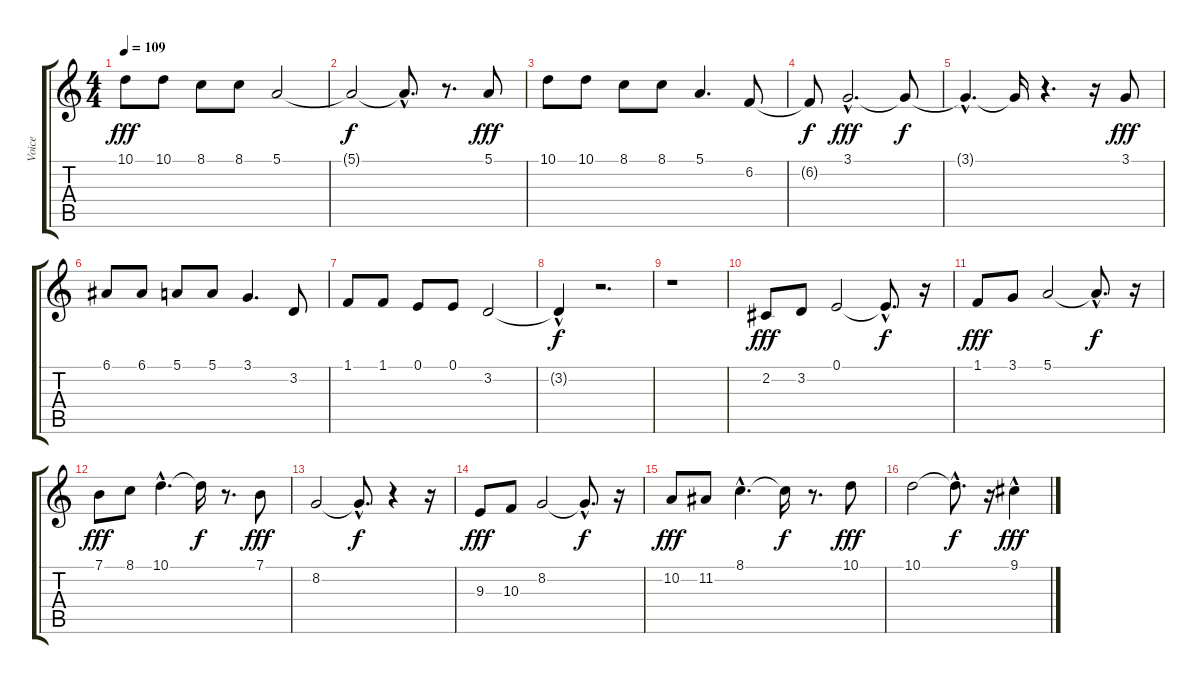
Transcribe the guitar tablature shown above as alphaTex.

\track ("Voice" "Voice") {instrument voiceoohs}
\staff {score tabs}
\tuning (E4 B3 G3 D3 A2 E2) {hide}
\ts (4 4)
\tempo 109
\clef g2
\ks c
10.1.8{dy fff} 10.1.8 8.1.8 8.1.8 5.1.2 |
5.1{t}.2{dy f} 5.1{hac t}.8{d} r.8{d} 5.1.8{dy fff} |
10.1.8 10.1.8 8.1.8 8.1.8 5.1.4{d} 6.2.8 |
6.2{t}.8{dy f} 3.1{hac}.2{d dy fff} 3.1{t}.8{dy f} |
3.1{hac t}.4{d} 3.1{t}.16 r.4{d} r.16 3.1.8{dy fff} |
6.1.8 6.1.8 5.1.8 5.1.8 3.1.4{d} 3.2.8 |
1.1.8 1.1.8 0.1.8 0.1.8 3.2.2 |
3.2{hac t}.4{dy f} r.2{d} |
r.1 |
2.2.8{dy fff} 3.2.8 0.1.2 0.1{hac t}.8{d dy f} r.16 |
1.1.8{dy fff} 3.1.8 5.1.2 5.1{hac t}.8{d dy f} r.16 |
7.1.8{dy fff} 8.1.8 10.1{hac}.4{d} 10.1{t}.16{dy f} r.8{d} 7.1.8{dy fff} |
8.2.2 8.2{hac t}.8{d dy f} r.4 r.16 |
9.3.8{dy fff} 10.3.8 8.2.2 8.2{hac t}.8{d dy f} r.16 |
10.2.8{dy fff} 11.2.8 8.1{hac}.4{d} 8.1{t}.16{dy f} r.8{d} 10.1.8{dy fff} |
10.1.2 10.1{hac t}.8{d dy f} r.16 9.1{hac}.4{dy fff}
